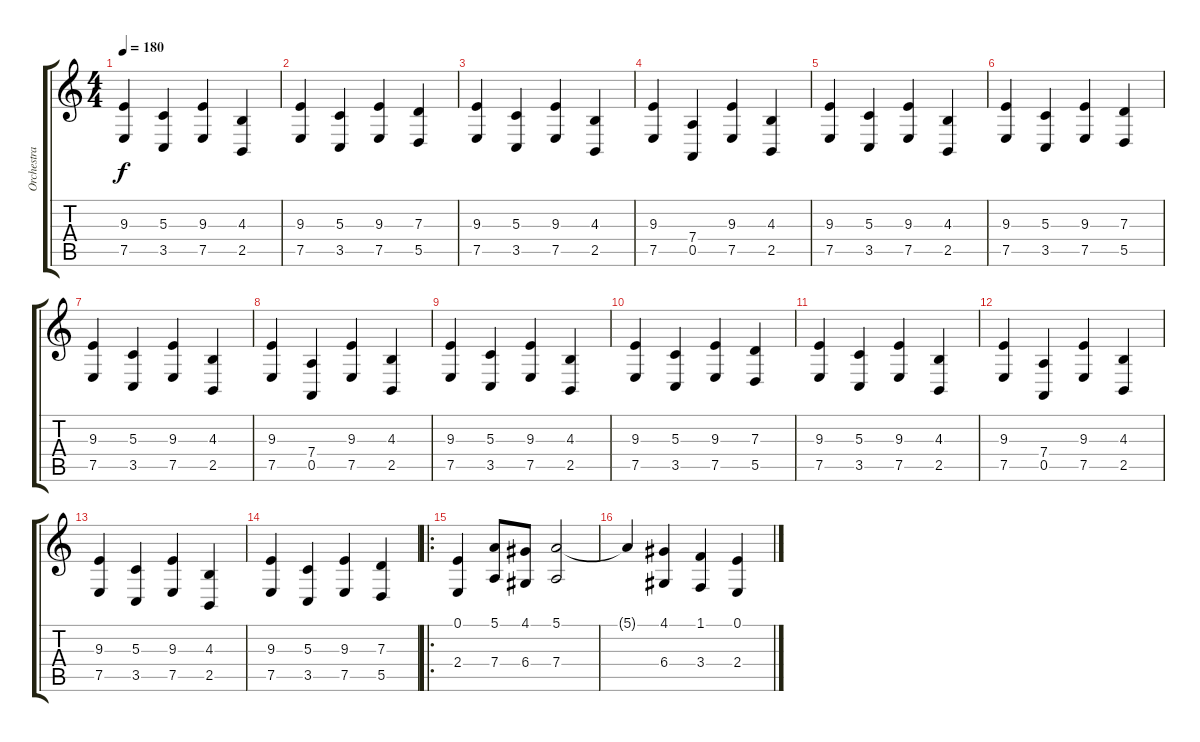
\track ("Orchestra 2" "Orchestra ") {instrument stringensemble1}
\staff {score tabs}
\tuning (E4 B3 G3 D3 A2 E2) {hide}
\ts (4 4)
\tempo 180
\clef g2
\ks c
(9.3 7.5).4{dy f} (5.3 3.5).4 (9.3 7.5).4 (4.3 2.5).4 |
(9.3 7.5).4 (5.3 3.5).4 (9.3 7.5).4 (7.3 5.5).4 |
(9.3 7.5).4 (5.3 3.5).4 (9.3 7.5).4 (4.3 2.5).4 |
(9.3 7.5).4 (7.4 0.5).4 (9.3 7.5).4 (4.3 2.5).4 |
(9.3 7.5).4 (5.3 3.5).4 (9.3 7.5).4 (4.3 2.5).4 |
(9.3 7.5).4 (5.3 3.5).4 (9.3 7.5).4 (7.3 5.5).4 |
(9.3 7.5).4 (5.3 3.5).4 (9.3 7.5).4 (4.3 2.5).4 |
(9.3 7.5).4 (7.4 0.5).4 (9.3 7.5).4 (4.3 2.5).4 |
(9.3 7.5).4 (5.3 3.5).4 (9.3 7.5).4 (4.3 2.5).4 |
(9.3 7.5).4 (5.3 3.5).4 (9.3 7.5).4 (7.3 5.5).4 |
(9.3 7.5).4 (5.3 3.5).4 (9.3 7.5).4 (4.3 2.5).4 |
(9.3 7.5).4 (7.4 0.5).4 (9.3 7.5).4 (4.3 2.5).4 |
(9.3 7.5).4 (5.3 3.5).4 (9.3 7.5).4 (4.3 2.5).4 |
(9.3 7.5).4 (5.3 3.5).4 (9.3 7.5).4 (7.3 5.5).4 |
\ro
(0.1 2.4).4 (5.1 7.4).8 (4.1 6.4).8 (5.1 7.4).2 |
5.1{t}.4 (4.1 6.4).4 (1.1 3.4).4 (0.1 2.4).4
